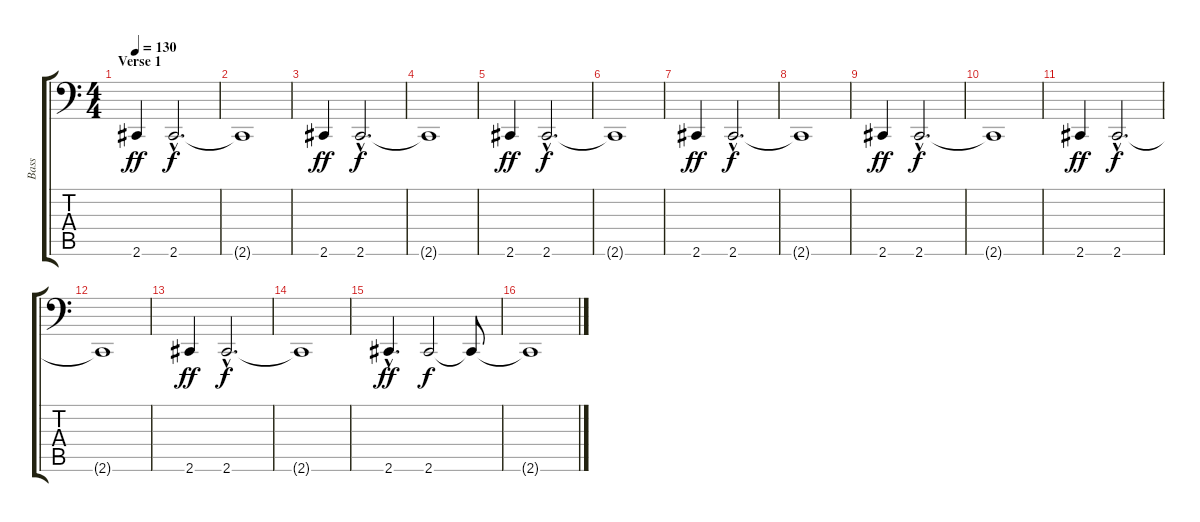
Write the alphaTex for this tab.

\track ("Bass" "Bass") {instrument electricbassfinger}
\staff {score tabs}
\tuning (C3 G2 D2 A1 E1 B0) {hide}
\ts (4 4)
\section ("" "Verse 1")
\tempo 130
\clef f4
\ks c
2.6.4{dy ff} 2.6{hac}.2{d dy f} |
2.6{t}.1 |
2.6.4{dy ff} 2.6{hac}.2{d dy f} |
2.6{t}.1 |
2.6.4{dy ff} 2.6{hac}.2{d dy f} |
2.6{t}.1 |
2.6.4{dy ff} 2.6{hac}.2{d dy f} |
2.6{t}.1 |
2.6.4{dy ff} 2.6{hac}.2{d dy f} |
2.6{t}.1 |
2.6.4{dy ff} 2.6{hac}.2{d dy f} |
2.6{t}.1 |
2.6.4{dy ff} 2.6{hac}.2{d dy f} |
2.6{t}.1 |
2.6{hac}.4{d dy ff} 2.6.2{dy f} 2.6{t}.8 |
2.6{t}.1
